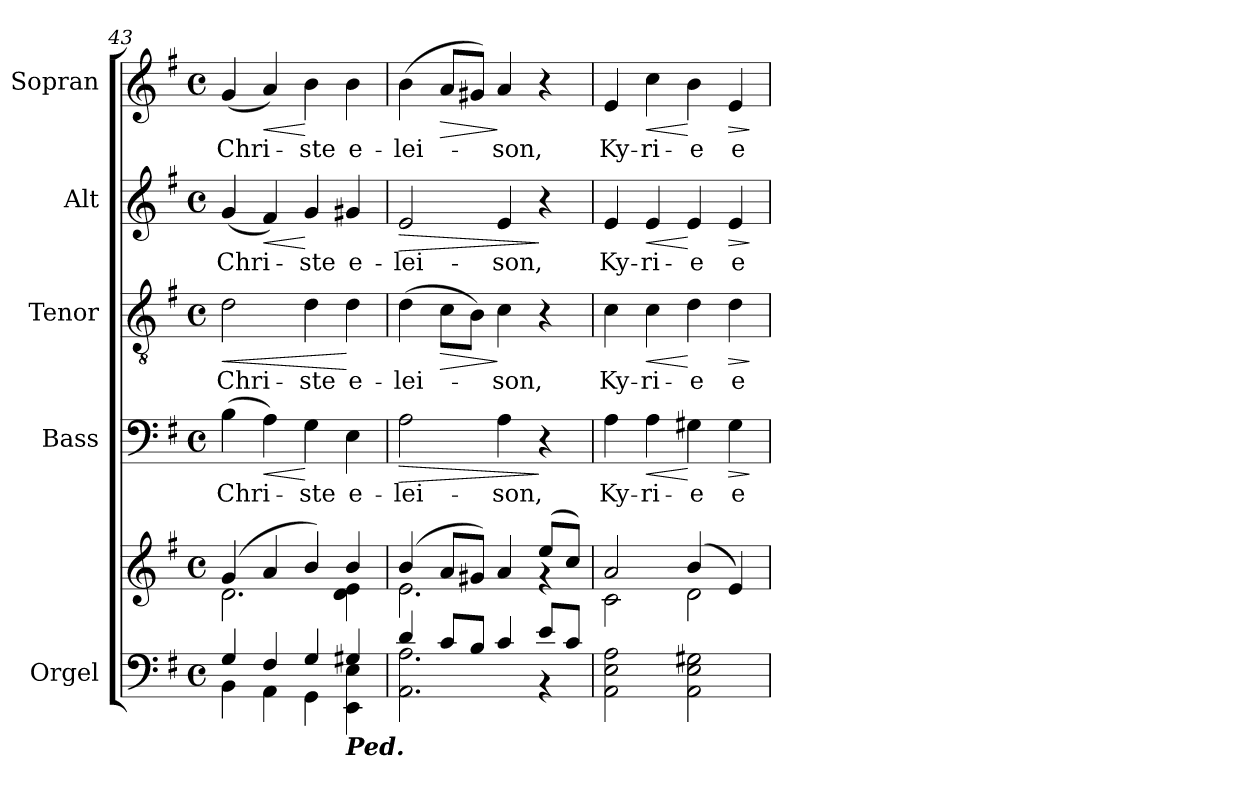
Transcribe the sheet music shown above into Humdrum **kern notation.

**kern	**kern	**kern	**text	**dynam	**kern	**text	**dynam	**kern	**text	**dynam	**kern	**text	**dynam
*part5	*part5	*part4	*part4	*part4	*part3	*part3	*part3	*part2	*part2	*part2	*part1	*part1	*part1
*staff6	*staff5	*staff4	*staff4	*staff4	*staff3	*staff3	*staff3	*staff2	*staff2	*staff2	*staff1	*staff1	*staff1
*I"Orgel	*	*I"Bass	*	*	*I"Tenor	*	*	*I"Alt	*	*	*I"Sopran	*	*
*I'Org.	*	*I'B.	*	*	*I'T.	*	*	*I'A.	*	*	*I'S.	*	*
!!LO:LB:g=z
*clefF4	*clefG2	*clefF4	*	*	*clefGv2	*	*	*clefG2	*	*	*clefG2	*	*
*k[f#]	*k[f#]	*k[f#]	*	*	*k[f#]	*	*	*k[f#]	*	*	*k[f#]	*	*
*G:	*G:	*G:	*	*	*G:	*	*	*G:	*	*	*G:	*	*
*M4/4	*M4/4	*M4/4	*	*	*M4/4	*	*	*M4/4	*	*	*M4/4	*	*
*met(c)	*met(c)	*met(c)	*	*	*met(c)	*	*	*met(c)	*	*	*met(c)	*	*
=43	=43	=43	=43	=43	=43	=43	=43	=43	=43	=43	=43	=43	=43
*^	*^	*	*	*	*	*	*	*	*	*	*	*	*
!	!	!	!	!	!LO:LY:b	!	!	!LO:LY:b	!LO:HP:b	!	!LO:LY:b	!	!	!LO:LY:b	!
4G/	4BB\	(4g/	2.d\	(>4B\	Chri-	.	2d\	Chri-	<	(<4g/	Chri-	.	(<4g/	Chri-	.
!	!	!	!	!	!	!LO:HP:b	!	!	!	!	!	!LO:HP:b	!	!	!LO:HP:b
4F#/	4AA\	4a/	.	4A\)	.	<	.	.	.	4f#/)	.	<	4a/)	.	<
!	!	!	!	!	!LO:LY:b	!	!	!LO:LY:b	!	!	!LO:LY:b	!	!	!LO:LY:b	!
4G/	4GG\	4b/)	.	4G\	-ste	[	4d\	-ste	.	4g/	-ste	[	4b\	-ste	[
!LO:TX:b:Bi:t=Ped.	!	!	!	!	!	!	!	!	!	!	!	!	!	!	!
!	!	!	!	!	!LO:LY:b	!	!	!LO:LY:b	!	!	!LO:LY:b	!	!	!LO:LY:b	!
4G#X/	4EE\ 4E\	4b/	4d\ 4e\	4E\	e-	.	4d\	e-	[	4g#X/	e-	.	4b\	e-	.
=44	=44	=44	=44	=44	=44	=44	=44	=44	=44	=44	=44	=44	=44	=44	=44
!	!	!	!	!	!LO:LY:b	!LO:HP:b	!	!LO:LY:b	!	!	!LO:LY:b	!LO:HP:b	!	!LO:LY:b	!
4d/	2.AA\ 2.A\	(4b/	2.e\	2A\	-lei-	>	(>4d\	-lei-	.	2e/	-lei-	>	(>4b\	-lei-	.
!	!	!	!	!	!	!	!	!	!LO:HP:b	!	!	!	!	!	!LO:HP:b
8c/L	.	8a/L	.	.	.	.	8c\L	.	>	.	.	.	8a/L	.	>
8B/J	.	8g#X/J)	.	.	.	.	8B\J)	.	.	.	.	.	8g#X/J)	.	.
!	!	!	!	!	!LO:LY:b	!	!	!LO:LY:b	!	!	!LO:LY:b	!	!	!LO:LY:b	!
4c/	.	4a/	.	4A\	-son,	.	4c\	-son,	]	4e/	-son,	.	4a/	-son,	]
8e/L	4r	(>8ee/L	4rf	4r	.	]	4r	.	.	4r	.	]	4r	.	.
8c/J	.	8cc/J)	.	.	.	.	.	.	.	.	.	.	.	.	.
*v	*v	*	*	*	*	*	*	*	*	*	*	*	*	*	*
=45	=45	=45	=45	=45	=45	=45	=45	=45	=45	=45	=45	=45	=45	=45
!	!	!	!	!LO:LY:b	!	!	!LO:LY:b	!	!	!LO:LY:b	!	!	!LO:LY:b	!
2AA\ 2E\ 2A\	2a/	2c\	4A\	Ky-	.	4c\	Ky-	.	4e/	Ky-	.	4e/	Ky-	.
!	!	!	!	!LO:LY:b	!LO:HP:b	!	!LO:LY:b	!LO:HP:b	!	!LO:LY:b	!LO:HP:b	!	!LO:LY:b	!LO:HP:b
.	.	.	4A\	-ri-	<	4c\	-ri-	<	4e/	-ri-	<	4cc\	-ri-	<
!	!	!	!	!LO:LY:b	!	!	!LO:LY:b	!	!	!LO:LY:b	!	!	!LO:LY:b	!
2AA\ 2E\ 2G#X\	(4b/	2d\	4G#X\	-e	[	4d\	-e	[	4e/	-e	[	4b\	-e	[
!	!	!	!	!LO:LY:b	!LO:HP:b	!	!LO:LY:b	!LO:HP:b	!	!LO:LY:b	!LO:HP:b	!	!LO:LY:b	!LO:HP:b
.	4e/)	.	4G#\	e-	>	4d\	e-	>	4e/	e-	>	4e/	e-	>
*	*v	*v	*	*	*	*	*	*	*	*	*	*	*	*
.	.	.	.	]	.	.	]	.	.	]	.	.	]
=	=	=	=	=	=	=	=	=	=	=	=	=	=
*-	*-	*-	*-	*-	*-	*-	*-	*-	*-	*-	*-	*-	*-
